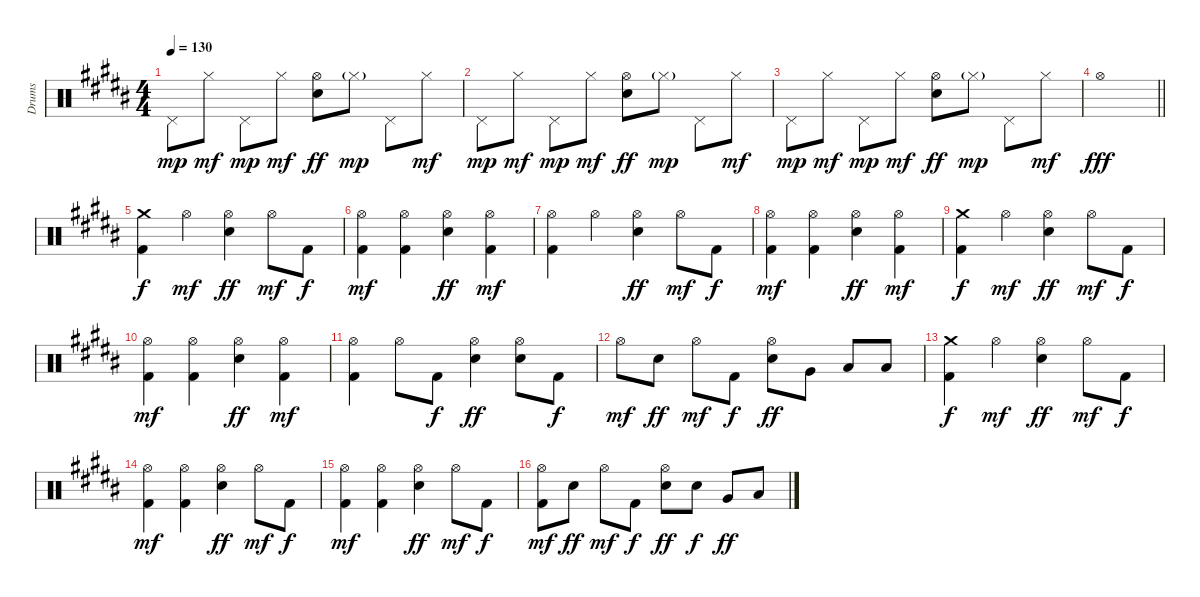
\track ("Drums" "Drums") {instrument percussion}
\staff {score}
\articulation defaults
\ts (4 4)
\tempo 130
\clef neutral
\ks b "Pedal Hi-Hat (hit)".8{dy mp} "Hi-Hat (closed)".8{dy mf} "Pedal Hi-Hat (hit)".8{dy mp} "Hi-Hat (closed)".8{dy mf}
("Hi-Hat (open)" "Electric Snare (hit)").8{dy ff} "Hi-Hat (closed)"{g}.8{dy mp} "Pedal Hi-Hat (hit)".8 "Hi-Hat (closed)".8{dy mf} |
"Pedal Hi-Hat (hit)".8{dy mp} "Hi-Hat (closed)".8{dy mf} "Pedal Hi-Hat (hit)".8{dy mp} "Hi-Hat (closed)".8{dy mf} ("Hi-Hat (open)" "Electric Snare (hit)").8{dy ff} "Hi-Hat (closed)"{g}.8{dy mp} "Pedal Hi-Hat (hit)".8 "Hi-Hat (closed)".8{dy mf} |
"Pedal Hi-Hat (hit)".8{dy mp} "Hi-Hat (closed)".8{dy mf} "Pedal Hi-Hat (hit)".8{dy mp} "Hi-Hat (closed)".8{dy mf} ("Hi-Hat (open)" "Electric Snare (hit)").8{dy ff} "Hi-Hat (closed)"{g}.8{dy mp} "Pedal Hi-Hat (hit)".8 "Hi-Hat (closed)".8{dy mf} |
\barLineRight lightlight "Hi-Hat (open)".1{dy fff}
|
("Crash medium (hit)" "Kick (hit) 2").4{dy f} "Hi-Hat (open)".4{dy mf} ("Hi-Hat (open)" "Electric Snare (hit)").4{dy ff} "Hi-Hat (open)".8{dy mf} "Kick (hit) 2".8{dy f} |
("Hi-Hat (open)" "Kick (hit) 2").4{dy mf} ("Hi-Hat (open)" "Kick (hit) 2").4 ("Hi-Hat (open)" "Electric Snare (hit)").4{dy ff} ("Hi-Hat (open)" "Kick (hit) 2").4{dy mf} |
("Hi-Hat (open)" "Kick (hit) 2").4 "Hi-Hat (open)".4 ("Hi-Hat (open)" "Electric Snare (hit)").4{dy ff} "Hi-Hat (open)".8{dy mf} "Kick (hit) 2".8{dy f} |
("Hi-Hat (open)" "Kick (hit) 2").4{dy mf} ("Hi-Hat (open)" "Kick (hit) 2").4 ("Hi-Hat (open)" "Electric Snare (hit)").4{dy ff} ("Hi-Hat (open)" "Kick (hit) 2").4{dy mf} |
("Crash medium (hit)" "Kick (hit) 2").4{dy f} "Hi-Hat (open)".4{dy mf} ("Hi-Hat (open)" "Electric Snare (hit)").4{dy ff} "Hi-Hat (open)".8{dy mf} "Kick (hit) 2".8{dy f} |
("Hi-Hat (open)" "Kick (hit) 2").4{dy mf} ("Hi-Hat (open)" "Kick (hit) 2").4 ("Hi-Hat (open)" "Electric Snare (hit)").4{dy ff} ("Hi-Hat (open)" "Kick (hit) 2").4{dy mf} |
("Hi-Hat (open)" "Kick (hit) 2").4 "Hi-Hat (open)".8 "Kick (hit) 2".8{dy f} ("Hi-Hat (open)" "Electric Snare (hit)").4{dy ff} ("Hi-Hat (open)" "Electric Snare (hit)").8 "Kick (hit) 2".8{dy f} |
"Hi-Hat (open)".8{dy mf} "Electric Snare (hit)".8{dy ff} "Hi-Hat (open)".8{dy mf} "Kick (hit) 2".8{dy f} ("Hi-Hat (open)" "Electric Snare (hit)").8{dy ff} "Very Low Tom (hit)".8 "Low Floor Tom (hit)".8 "Low Floor Tom (hit)".8 |
("Crash medium (hit)" "Kick (hit) 2").4{dy f} "Hi-Hat (open)".4{dy mf} ("Hi-Hat (open)" "Electric Snare (hit)").4{dy ff} "Hi-Hat (open)".8{dy mf} "Kick (hit) 2".8{dy f} |
("Hi-Hat (open)" "Kick (hit) 2").4{dy mf} ("Hi-Hat (open)" "Kick (hit) 2").4 ("Hi-Hat (open)" "Electric Snare (hit)").4{dy ff} "Hi-Hat (open)".8{dy mf} "Kick (hit) 2".8{dy f} |
("Hi-Hat (open)" "Kick (hit) 2").4{dy mf} ("Hi-Hat (open)" "Kick (hit) 2").4 ("Hi-Hat (open)" "Electric Snare (hit)").4{dy ff} "Hi-Hat (open)".8{dy mf} "Kick (hit) 2".8{dy f} |
("Hi-Hat (open)" "Kick (hit) 2").8{dy mf} "Electric Snare (hit)".8{dy ff} "Hi-Hat (open)".8{dy mf} "Kick (hit) 2".8{dy f} ("Hi-Hat (open)" "Electric Snare (hit)").8{dy ff} "Electric Snare (hit)".8{dy f} "Very Low Tom (hit)".8{dy ff} "Low Floor Tom (hit)".8
